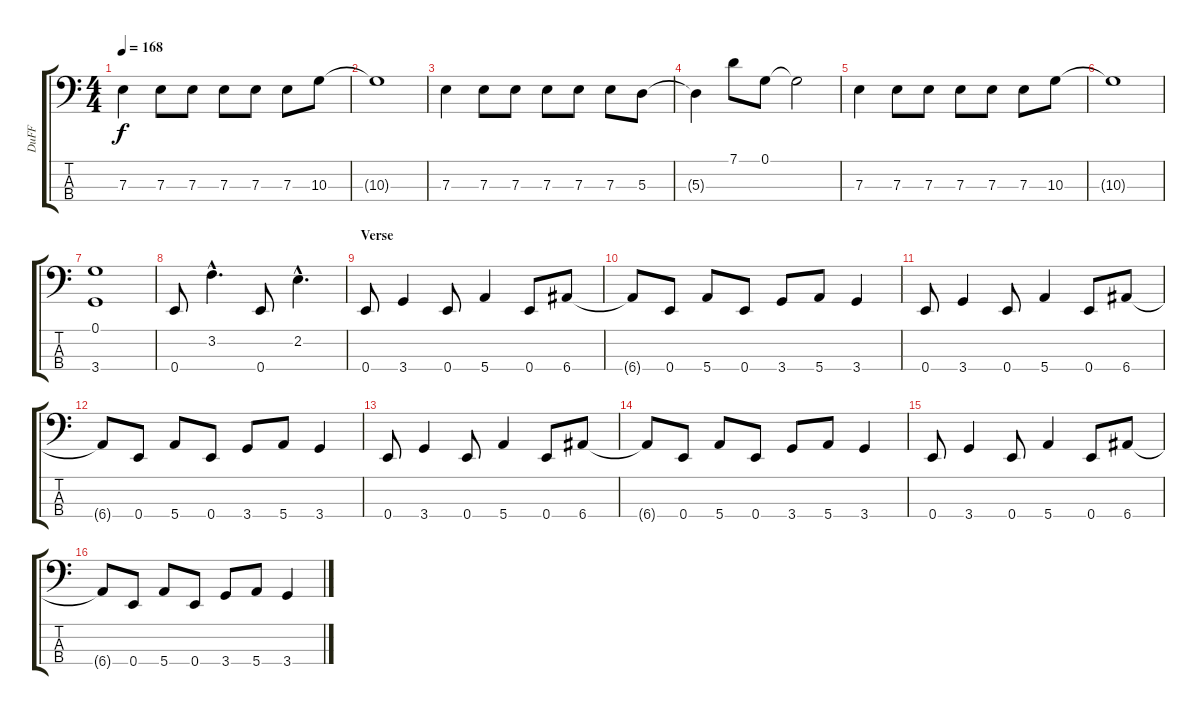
\track ("DuFF" "DuFF") {instrument electricbasspick}
\staff {score tabs}
\tuning (G2 D2 A1 E1) {hide}
\ts (4 4)
\tempo 168
\clef f4
\ks c
7.3.4{dy f} 7.3.8 7.3.8 7.3.8 7.3.8 7.3.8 10.3.8 |
10.3{t}.1 |
7.3.4 7.3.8 7.3.8 7.3.8 7.3.8 7.3.8 5.3.8 |
5.3{t}.4 7.1.8 0.1.8 0.1{t}.2 |
7.3.4 7.3.8 7.3.8 7.3.8 7.3.8 7.3.8 10.3.8 |
10.3{t}.1 |
(0.1 3.4).1 |
0.4.8 3.2{hac}.4{d} 0.4.8 2.2{hac}.4{d} |
\section ("" "Verse")
0.4.8 3.4.4 0.4.8 5.4.4 0.4.8 6.4.8 |
6.4{t}.8 0.4.8 5.4.8 0.4.8 3.4.8 5.4.8 3.4.4 |
0.4.8 3.4.4 0.4.8 5.4.4 0.4.8 6.4.8 |
6.4{t}.8 0.4.8 5.4.8 0.4.8 3.4.8 5.4.8 3.4.4 |
0.4.8 3.4.4 0.4.8 5.4.4 0.4.8 6.4.8 |
6.4{t}.8 0.4.8 5.4.8 0.4.8 3.4.8 5.4.8 3.4.4 |
0.4.8 3.4.4 0.4.8 5.4.4 0.4.8 6.4.8 |
6.4{t}.8 0.4.8 5.4.8 0.4.8 3.4.8 5.4.8 3.4.4
